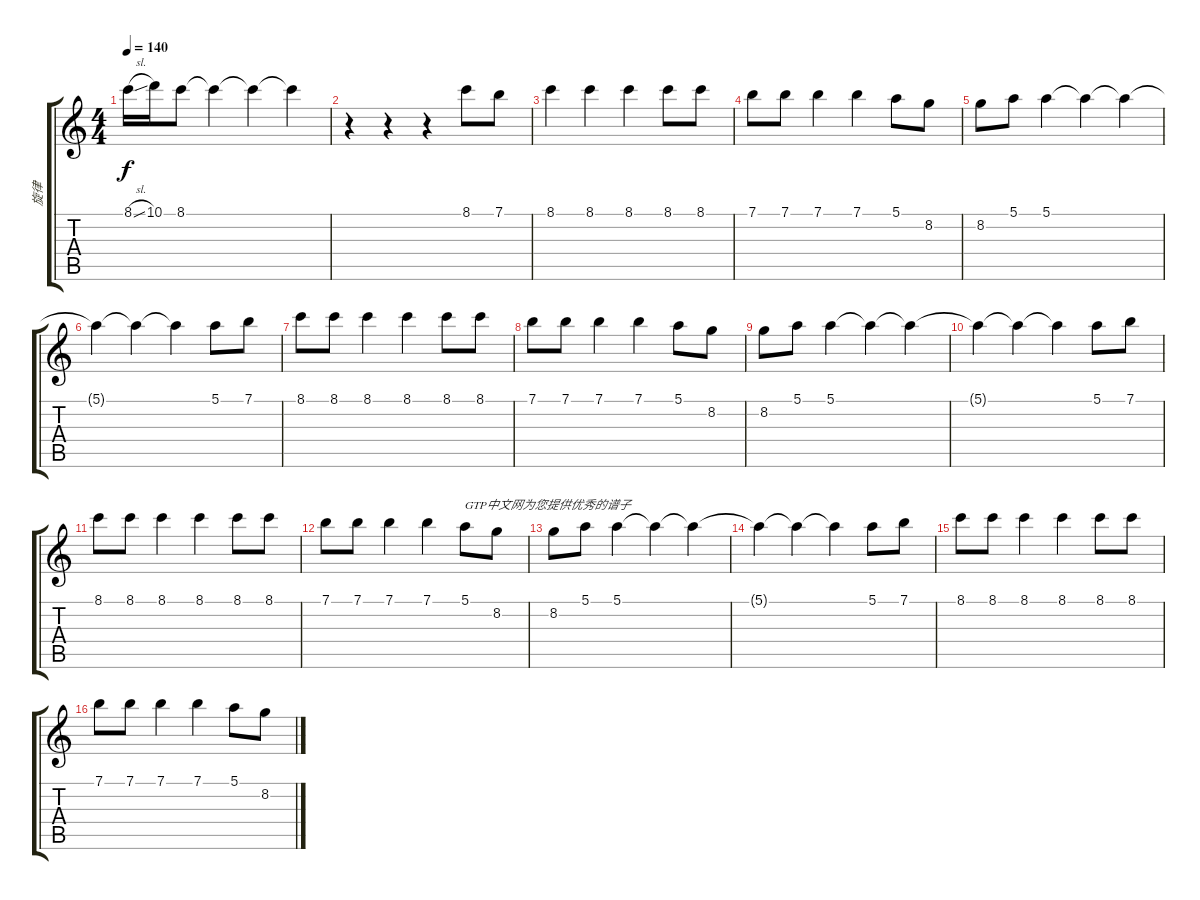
\track ("旋律" "旋律") {instrument electricguitarjazz}
\staff {score tabs}
\tuning (E4 B3 G3 D3 A2 E2) {hide}
\ts (4 4)
\tempo 140
\clef g2
\ks c
8.1{sl}.16{dy f} 10.1.16 8.1.8 8.1{t}.4 8.1{t}.4 8.1{t}.4 |
r.4 r.4 r.4 8.1.8 7.1.8 |
8.1.4 8.1.4 8.1.4 8.1.8 8.1.8 |
7.1.8 7.1.8 7.1.4 7.1.4 5.1.8 8.2.8 |
8.2.8 5.1.8 5.1.4 5.1{t}.4 5.1{t}.4 |
5.1{t}.4 5.1{t}.4 5.1{t}.4 5.1.8 7.1.8 |
8.1.8 8.1.8 8.1.4 8.1.4 8.1.8 8.1.8 |
7.1.8 7.1.8 7.1.4 7.1.4 5.1.8 8.2.8 |
8.2.8 5.1.8 5.1.4 5.1{t}.4 5.1{t}.4 |
5.1{t}.4 5.1{t}.4 5.1{t}.4 5.1.8 7.1.8 |
8.1.8 8.1.8 8.1.4 8.1.4 8.1.8 8.1.8 |
7.1.8 7.1.8 7.1.4 7.1.4 5.1.8{txt "GTP中文网为您提供优秀的谱子"} 8.2.8 |
8.2.8 5.1.8 5.1.4 5.1{t}.4 5.1{t}.4 |
5.1{t}.4 5.1{t}.4 5.1{t}.4 5.1.8 7.1.8 |
8.1.8 8.1.8 8.1.4 8.1.4 8.1.8 8.1.8 |
7.1.8 7.1.8 7.1.4 7.1.4 5.1.8 8.2.8
